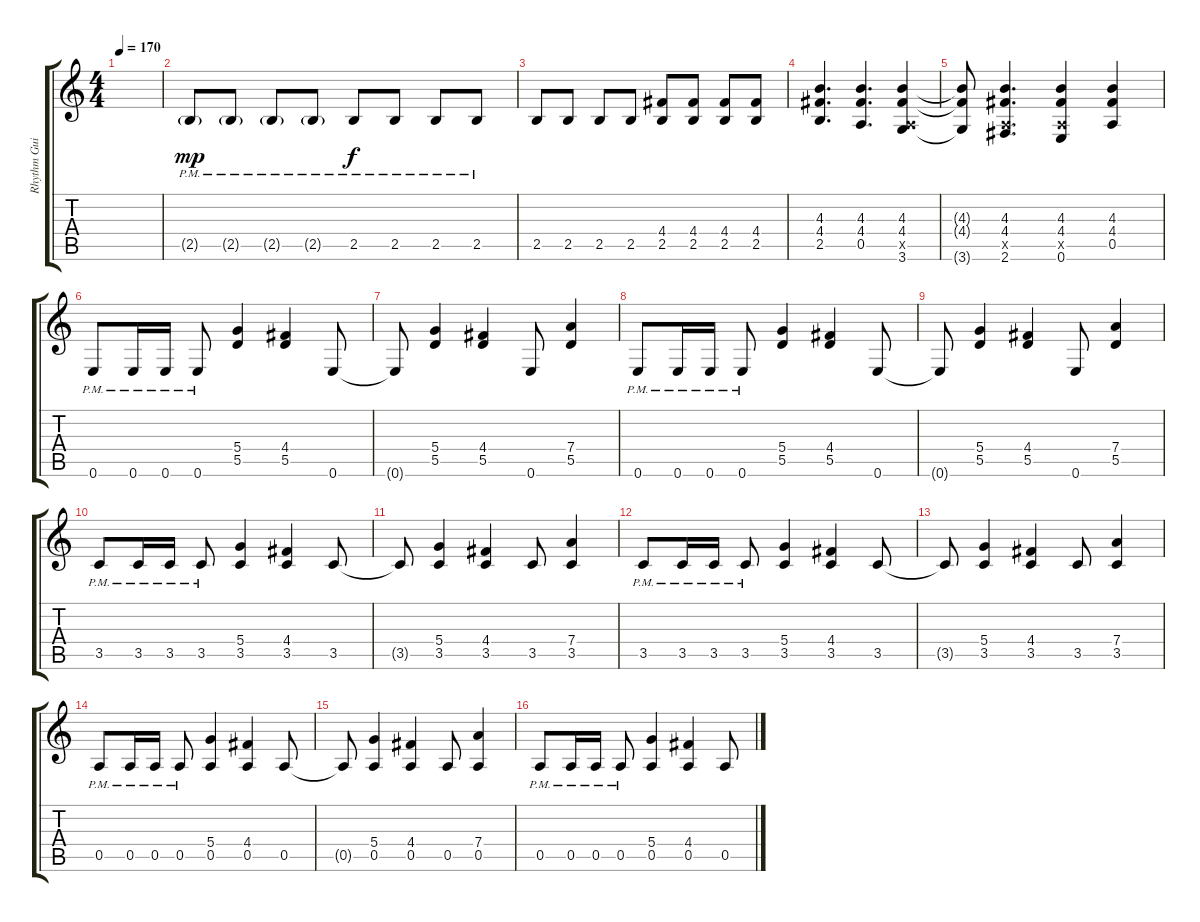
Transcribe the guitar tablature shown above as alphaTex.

\track ("Rhythm Guitar 1" "Rhythm Gui") {instrument distortionguitar}
\staff {score tabs}
\tuning (E4 B3 G3 D3 A2 E2) {hide}
\ts (4 4)
\tempo 170
\clef g2
\ks c
|
2.5{g pm}.8{dy mp} 2.5{g pm}.8 2.5{g pm}.8 2.5{g pm}.8 2.5{pm}.8{dy f} 2.5{pm}.8 2.5{pm}.8 2.5{pm}.8 |
2.5.8 2.5.8 2.5.8 2.5.8 (4.4 2.5).8 (4.4 2.5).8 (4.4 2.5).8 (4.4 2.5).8 |
(4.3 4.4 2.5).4{d} (4.3 4.4 0.5).4{d} (4.3 4.4 0.5{x} 3.6).4 |
(4.3{t} 4.4{t} 3.6{t}).8 (4.3 4.4 0.5{x} 2.6).4{d} (4.3 4.4 0.5{x} 0.6).4 (4.3 4.4 0.5).4 |
0.6{pm}.8 0.6{pm}.16 0.6{pm}.16 0.6{pm}.8 (5.4 5.5).4 (4.4 5.5).4 0.6.8 |
0.6{t}.8 (5.4 5.5).4 (4.4 5.5).4 0.6.8 (7.4 5.5).4 |
0.6{pm}.8 0.6{pm}.16 0.6{pm}.16 0.6{pm}.8 (5.4 5.5).4 (4.4 5.5).4 0.6.8 |
0.6{t}.8 (5.4 5.5).4 (4.4 5.5).4 0.6.8 (7.4 5.5).4 |
3.5{pm}.8 3.5{pm}.16 3.5{pm}.16 3.5{pm}.8 (5.4 3.5).4 (4.4 3.5).4 3.5.8 |
3.5{t}.8 (5.4 3.5).4 (4.4 3.5).4 3.5.8 (7.4 3.5).4 |
3.5{pm}.8 3.5{pm}.16 3.5{pm}.16 3.5{pm}.8 (5.4 3.5).4 (4.4 3.5).4 3.5.8 |
3.5{t}.8 (5.4 3.5).4 (4.4 3.5).4 3.5.8 (7.4 3.5).4 |
0.5{pm}.8 0.5{pm}.16 0.5{pm}.16 0.5{pm}.8 (5.4 0.5).4 (4.4 0.5).4 0.5.8 |
0.5{t}.8 (5.4 0.5).4 (4.4 0.5).4 0.5.8 (7.4 0.5).4 |
0.5{pm}.8 0.5{pm}.16 0.5{pm}.16 0.5{pm}.8 (5.4 0.5).4 (4.4 0.5).4 0.5.8
